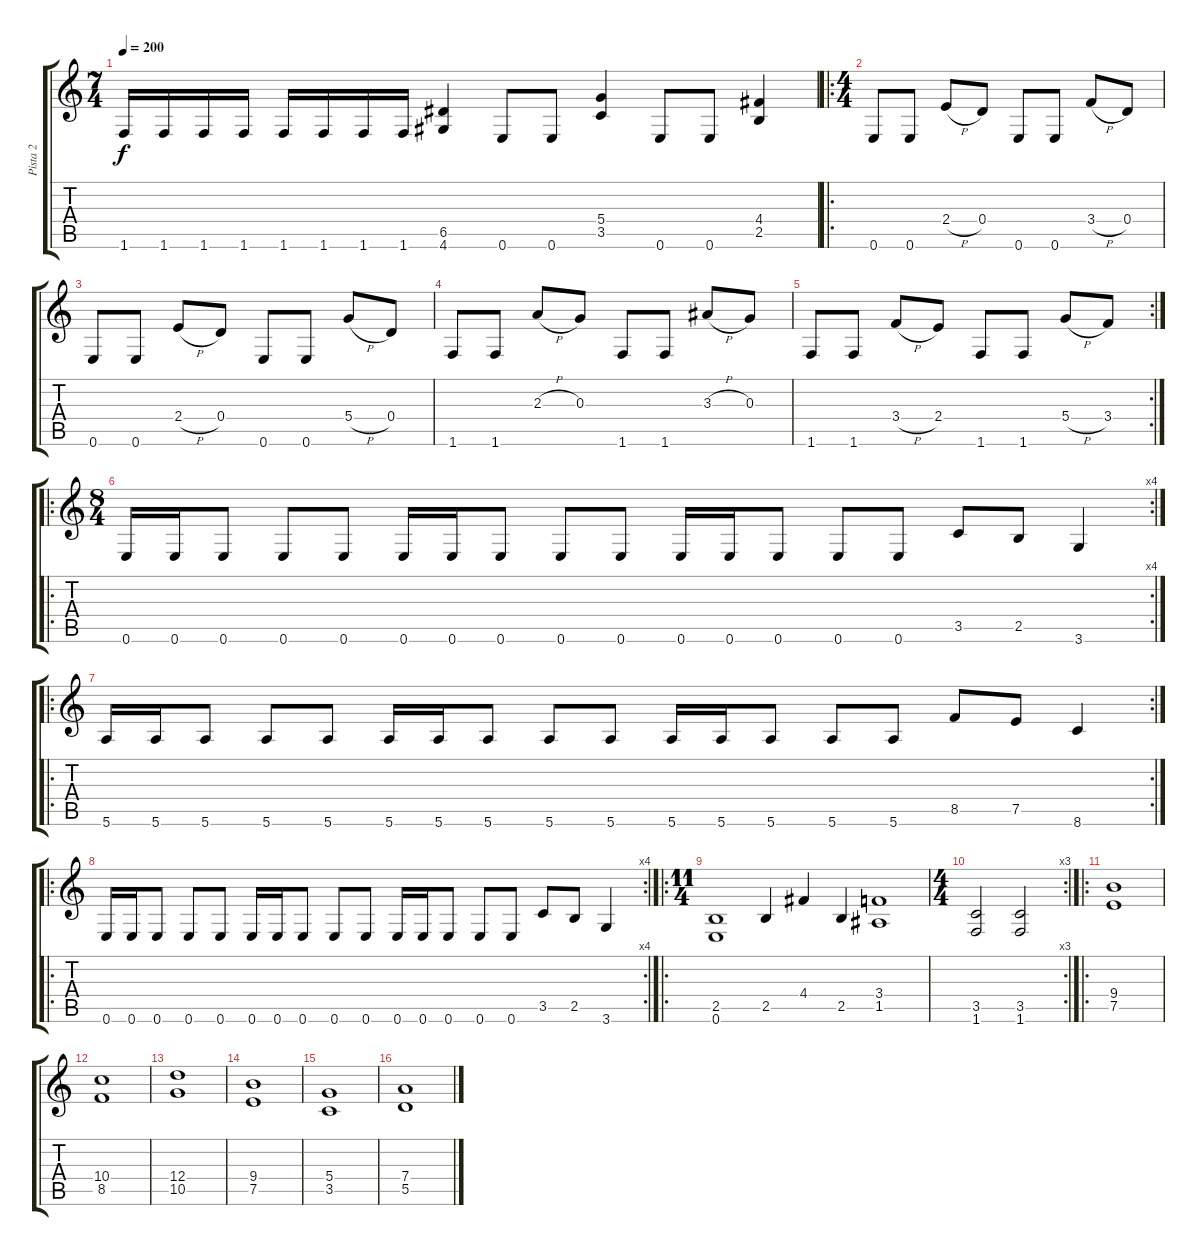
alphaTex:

\track ("Pista 2" "Pista 2") {instrument distortionguitar}
\staff {score tabs}
\tuning (E4 B3 G3 D3 A2 E2) {hide}
\ts (7 4)
\tempo 200
\clef g2
\ks c
1.6.16{dy f} 1.6.16 1.6.16 1.6.16 1.6.16 1.6.16 1.6.16 1.6.16 (6.5 4.6).4 0.6.8 0.6.8 (5.4 3.5).4 0.6.8 0.6.8 (4.4 2.5).4 |
\ro
\ts (4 4)
0.6.8 0.6.8 2.4{h}.8 0.4.8 0.6.8 0.6.8 3.4{h}.8 0.4.8 |
0.6.8 0.6.8 2.4{h}.8 0.4.8 0.6.8 0.6.8 5.4{h}.8 0.4.8 |
1.6.8 1.6.8 2.3{h}.8 0.3.8 1.6.8 1.6.8 3.3{h}.8 0.3.8 |
\rc 2
1.6.8 1.6.8 3.4{h}.8 2.4.8 1.6.8 1.6.8 5.4{h}.8 3.4.8 |
\ro
\rc 4
\ts (8 4)
0.6.16 0.6.16 0.6.8 0.6.8 0.6.8 0.6.16 0.6.16 0.6.8 0.6.8 0.6.8 0.6.16 0.6.16 0.6.8 0.6.8 0.6.8 3.5.8 2.5.8 3.6.4 |
\ro
\rc 2
5.6.16 5.6.16 5.6.8 5.6.8 5.6.8 5.6.16 5.6.16 5.6.8 5.6.8 5.6.8 5.6.16 5.6.16 5.6.8 5.6.8 5.6.8 8.5.8 7.5.8 8.6.4 |
\ro
\rc 4
0.6.16 0.6.16 0.6.8 0.6.8 0.6.8 0.6.16 0.6.16 0.6.8 0.6.8 0.6.8 0.6.16 0.6.16 0.6.8 0.6.8 0.6.8 3.5.8 2.5.8 3.6.4 |
\ro
\ts (11 4)
(2.5 0.6).1 2.5.4 4.4.4 2.5.4 (3.4 1.5).1 |
\rc 3
\ts (4 4)
(3.5 1.6).2 (3.5 1.6).2 |
\ro
(9.4 7.5).1 |
(10.4 8.5).1 |
(12.4 10.5).1 |
(9.4 7.5).1 |
(5.4 3.5).1 |
(7.4 5.5).1
